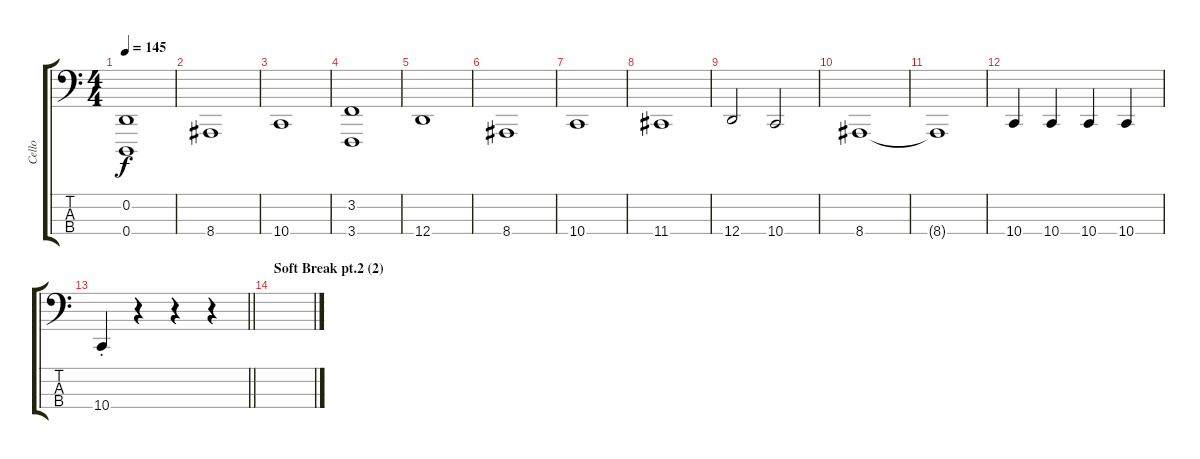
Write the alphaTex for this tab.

\track ("Cello" "Cello") {instrument cello}
\staff {score tabs}
\tuning (G2 D2 A1 D1) {hide}
\ts (4 4)
\tempo 145
\clef f4
\ks c
(0.2 0.4).1{dy f} |
8.4.1 |
10.4.1 |
(3.2 3.4).1 |
12.4.1 |
8.4.1 |
10.4.1 |
11.4.1 |
12.4.2 10.4.2 |
8.4.1 |
8.4{t}.1 |
10.4.4 10.4.4 10.4.4 10.4.4 |
\barLineRight lightlight
10.4{st}.4 r.4 r.4 r.4 |
\section ("" "Soft Break pt.2 (2)")
